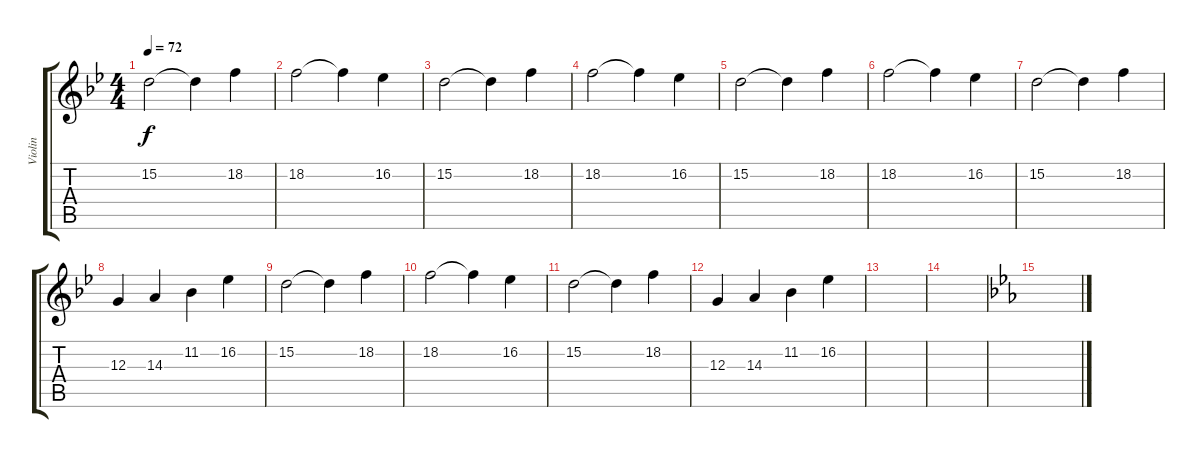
\track ("Violin" "Violin") {instrument violin}
\staff {score tabs}
\tuning (E4 B3 G3 D3 A2 E2) {hide}
\ts (4 4)
\tempo 72
\clef g2
\ks bb
15.2.2{dy f volume 6} 15.2{t}.4 18.2.4 |
18.2.2 18.2{t}.4 16.2.4 |
15.2.2 15.2{t}.4 18.2.4 |
18.2.2 18.2{t}.4 16.2.4 |
15.2.2 15.2{t}.4 18.2.4 |
18.2.2 18.2{t}.4 16.2.4 |
15.2.2 15.2{t}.4 18.2.4 |
12.3.4 14.3.4 11.2.4 16.2.4 |
15.2.2 15.2{t}.4 18.2.4 |
18.2.2 18.2{t}.4 16.2.4 |
15.2.2 15.2{t}.4 18.2.4 |
12.3.4 14.3.4 11.2.4 16.2.4 |
|
|
\ks eb
